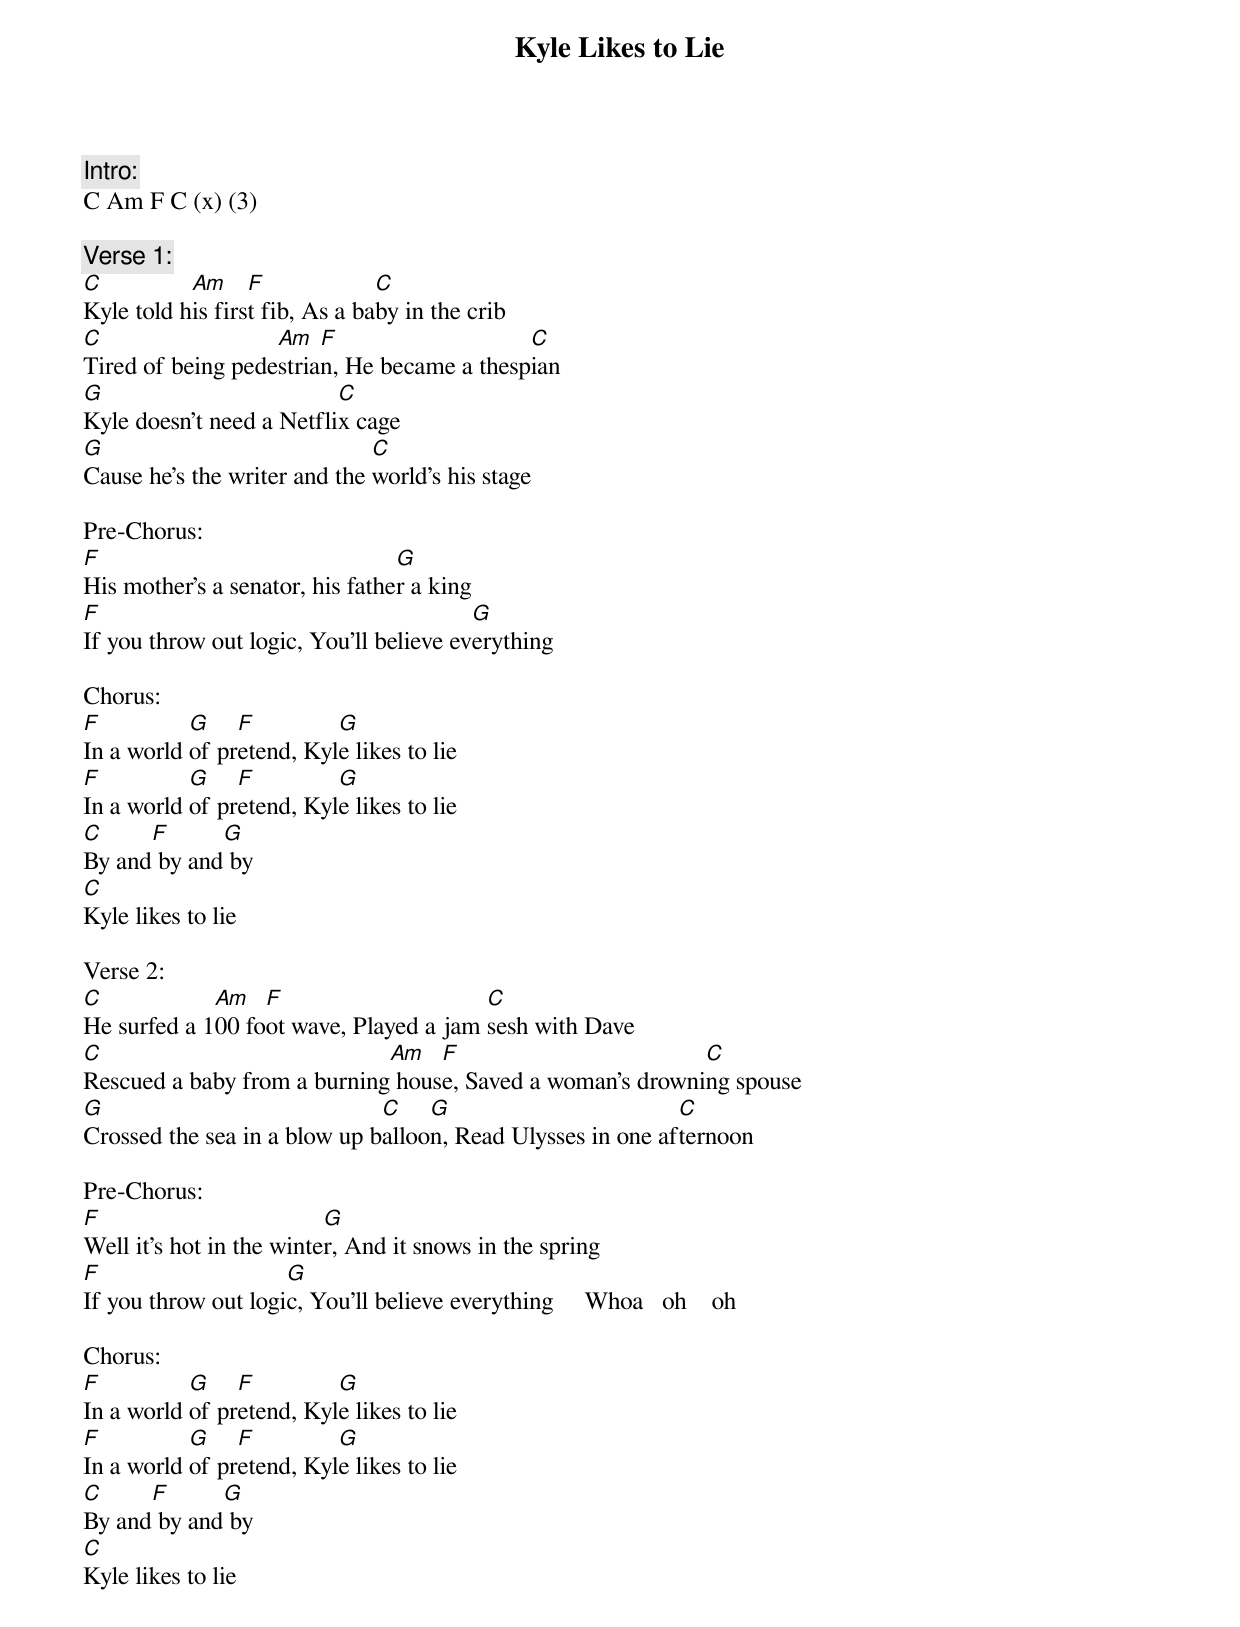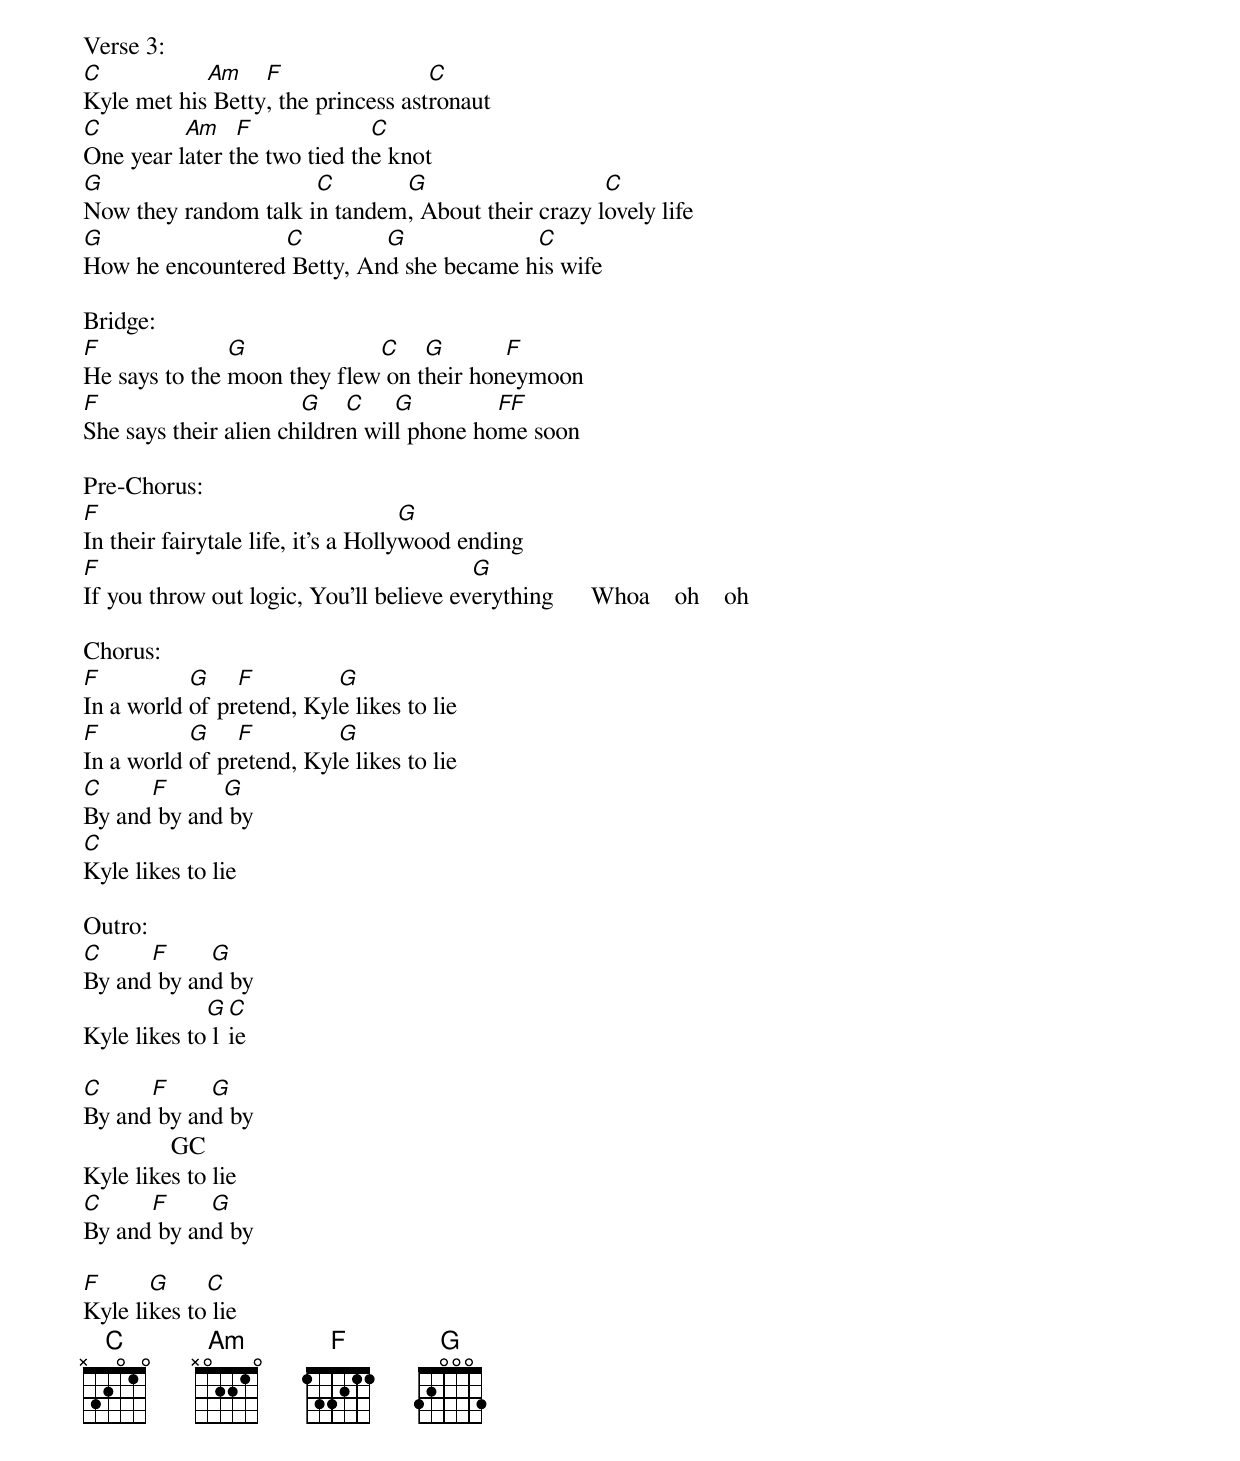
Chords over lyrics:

Kyle Likes to Lie


Intro:
C Am F C (x) (3)

Verse 1:
C          Am     F             C
Kyle told his first fib, As a baby in the crib
C                  Am   F                   C
Tired of being pedestrian, He became a thespian
G                         C
Kyle doesn’t need a Netflix cage
G                             C
Cause he’s the writer and the world's his stage

Pre-Chorus:
F                                G
His mother’s a senator, his father a king
F                                        G
If you throw out logic, You’ll believe everything

Chorus:
F          G    F         G
In a world of pretend, Kyle likes to lie
F          G    F         G
In a world of pretend, Kyle likes to lie
C     F      G
By and by and by
C
Kyle likes to lie

Verse 2:
C            Am   F                     C
He surfed a 100 foot wave, Played a jam sesh with Dave
C                            Am   F                        C
Rescued a baby from a burning house, Saved a woman’s drowning spouse
G                             C    G                        C
Crossed the sea in a blow up balloon, Read Ulysses in one afternoon

Pre-Chorus:
F                         G
Well it’s hot in the winter, And it snows in the spring
F                    G
If you throw out logic, You’ll believe everything     Whoa   oh    oh

Chorus:
F          G    F         G
In a world of pretend, Kyle likes to lie
F          G    F         G
In a world of pretend, Kyle likes to lie
C     F      G
By and by and by
C
Kyle likes to lie


Verse 3:
C           Am    F                 C
Kyle met his Betty, the princess astronaut
C         Am    F             C
One year later the two tied the knot
G                     C       G                    C
Now they random talk in tandem, About their crazy lovely life
G                 C         G             C
How he encountered Betty, And she became his wife

Bridge:
F              G             C    G       F
He says to the moon they flew on their honeymoon
F                      G    C    G         FF
She says their alien children will phone home soon

Pre-Chorus:
F                                    G
In their fairytale life, it’s a Hollywood ending
F                                        G
If you throw out logic, You’ll believe everything      Whoa    oh    oh

Chorus:
F          G    F         G
In a world of pretend, Kyle likes to lie
F          G    F         G
In a world of pretend, Kyle likes to lie
C     F      G
By and by and by
C
Kyle likes to lie

Outro:
C     F     G
By and by and by
             G C
Kyle likes to lie

C     F     G
By and by and by
              GC
Kyle likes to lie
C     F     G
By and by and by

F      G     C
Kyle likes to lie
